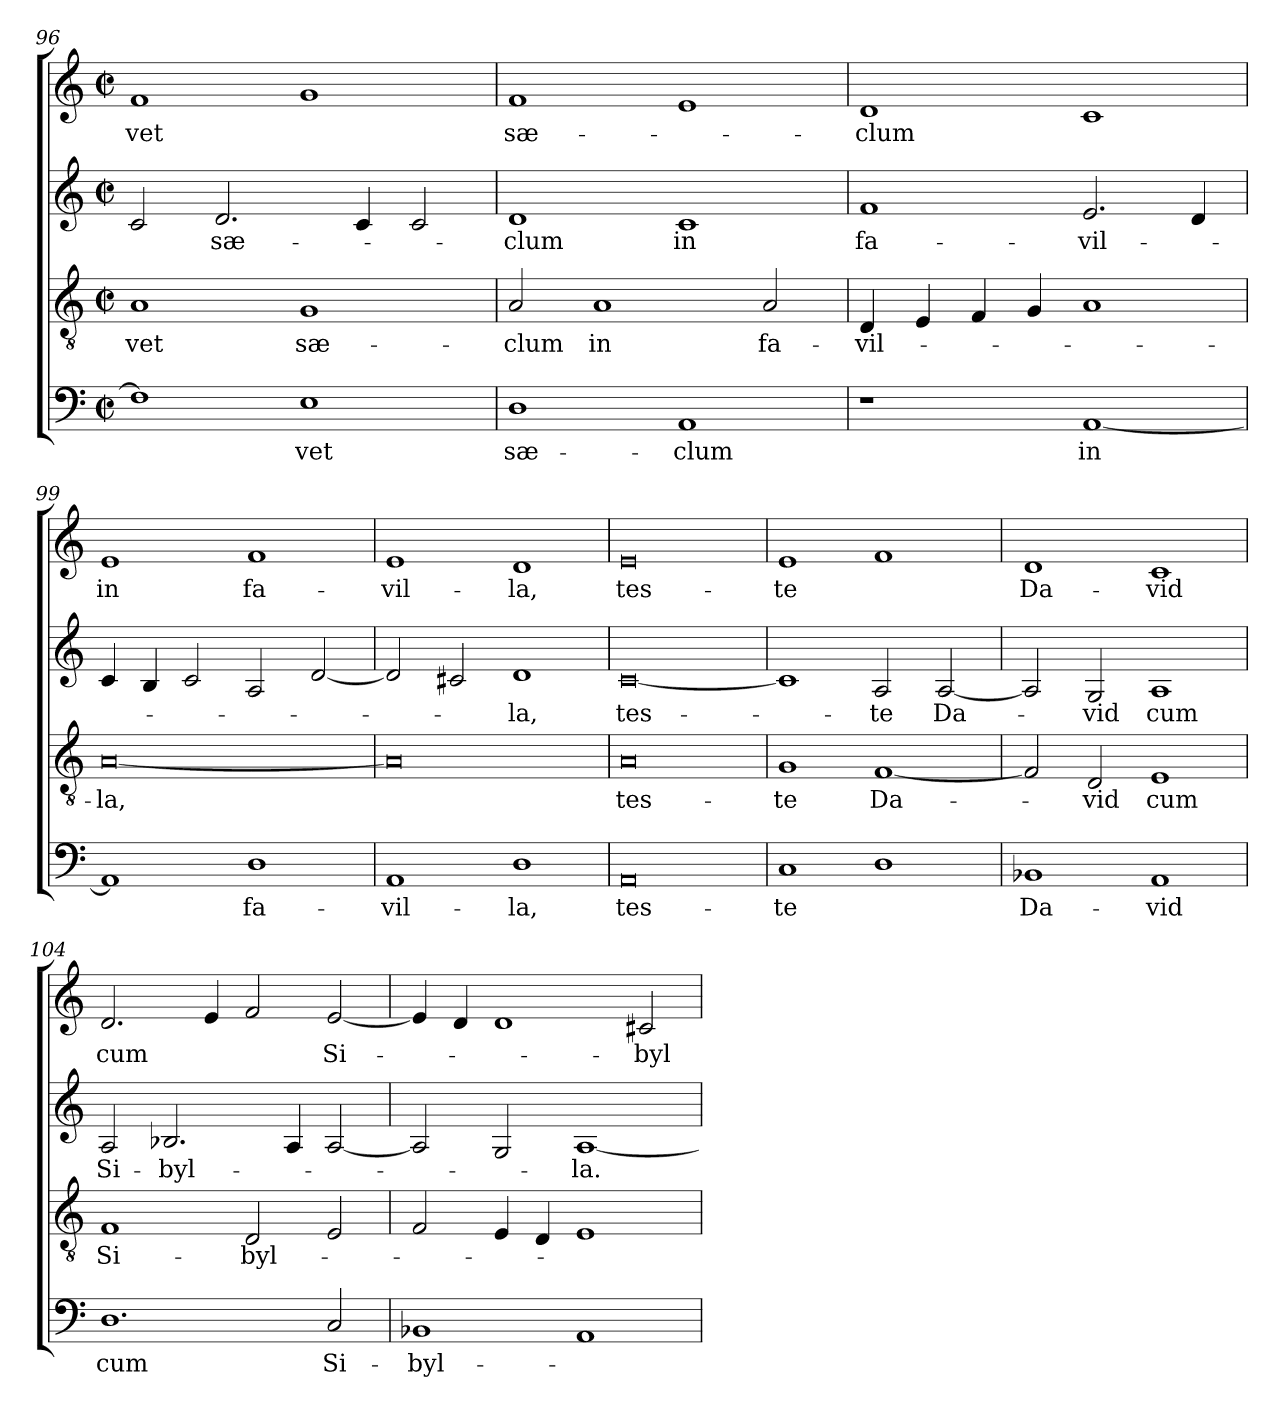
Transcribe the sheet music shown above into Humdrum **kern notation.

**kern	**text	**kern	**text	**kern	**text	**kern	**text
*part4	*part4	*part3	*part3	*part2	*part2	*part1	*part1
*staff4	*staff4	*staff3	*staff3	*staff2	*staff2	*staff1	*staff1
*clefF4	*	*clefGv2	*	*clefG2	*	*clefG2	*
*k[]	*	*k[]	*	*k[]	*	*k[]	*
*C:	*	*C:	*	*C:	*	*C:	*
*M2/2	*	*M2/2	*	*M2/2	*	*M2/2	*
*met(c|)	*	*met(c|)	*	*met(c|)	*	*met(c|)	*
=96	=96	=96	=96	=96	=96	=96	=96
!	!	!	!LO:LY:b	!	!	!	!LO:LY:b
1F]	.	1A	-vet	2c/	.	1f	-vet
!	!	!	!	!	!LO:LY:b	!	!
.	.	.	.	2.d/	sæ-	.	.
!	!LO:LY:b	!	!LO:LY:b	!	!	!	!
1E	-vet	1G	sæ-	.	.	1g	.
.	.	.	.	4c/	.	.	.
.	.	.	.	2c/	.	.	.
=97	=97	=97	=97	=97	=97	=97	=97
!	!LO:LY:b	!	!LO:LY:b	!	!LO:LY:b	!	!LO:LY:b
1D	sæ-	2A/	-clum	1d	-clum	1f	sæ-
!	!	!	!LO:LY:b	!	!	!	!
.	.	1A	in	.	.	.	.
!	!LO:LY:b	!	!	!	!LO:LY:b	!	!
1AA	-clum	.	.	1c	in	1e	.
!	!	!	!LO:LY:b	!	!	!	!
.	.	2A/	fa-	.	.	.	.
=98	=98	=98	=98	=98	=98	=98	=98
!	!	!	!LO:LY:b	!	!LO:LY:b	!	!LO:LY:b
1r	.	4D/	-vil-	1f	fa-	1d	-clum
.	.	4E/	.	.	.	.	.
.	.	4F/	.	.	.	.	.
.	.	4G/	.	.	.	.	.
!	!LO:LY:b	!	!	!	!LO:LY:b	!	!
[1AA	in	1A	.	2.e/	-vil-	1c	.
.	.	.	.	4d/	.	.	.
=99	=99	=99	=99	=99	=99	=99	=99
!	!	!	!LO:LY:b	!	!	!	!LO:LY:b
1AA]	.	[0A	-la,	4c/	.	1e	in
.	.	.	.	4B/	.	.	.
.	.	.	.	2c/	.	.	.
!	!LO:LY:b	!	!	!	!	!	!LO:LY:b
1D	fa-	.	.	2A/	.	1f	fa-
.	.	.	.	[2d/	.	.	.
!!LO:LB:g=z
=100	=100	=100	=100	=100	=100	=100	=100
!	!LO:LY:b	!	!	!	!	!	!LO:LY:b
1AA	-vil-	0A]	.	2d/]	.	1e	-vil-
.	.	.	.	2c#X/	.	.	.
!	!LO:LY:b	!	!	!	!LO:LY:b	!	!LO:LY:b
1D	-la,	.	.	1d	-la,	1d	-la,
=101	=101	=101	=101	=101	=101	=101	=101
!	!LO:LY:b	!	!LO:LY:b	!	!LO:LY:b	!	!LO:LY:b
0AA	tes-	0A	tes-	[0c	tes-	0e	tes-
=102	=102	=102	=102	=102	=102	=102	=102
!	!LO:LY:b	!	!LO:LY:b	!	!	!	!LO:LY:b
1C	-te	1G	-te	1c]	.	1e	-te
!	!	!	!LO:LY:b	!	!LO:LY:b	!	!
1D	.	[1F	Da-	2A/	-te	1f	.
!	!	!	!	!	!LO:LY:b	!	!
.	.	.	.	[2A/	Da-	.	.
=103	=103	=103	=103	=103	=103	=103	=103
!	!LO:LY:b	!	!	!	!	!	!LO:LY:b
1BB-X	Da-	2F/]	.	2A/]	.	1d	Da-
!	!	!	!LO:LY:b	!	!LO:LY:b	!	!
.	.	2D/	-vid	2G/	-vid	.	.
!	!LO:LY:b	!	!LO:LY:b	!	!LO:LY:b	!	!LO:LY:b
1AA	-vid	1E	cum	1A	cum	1c	-vid
=104	=104	=104	=104	=104	=104	=104	=104
!	!LO:LY:b	!	!LO:LY:b	!	!LO:LY:b	!	!LO:LY:b
1.D	cum	1F	Si-	2A/	Si-	2.d/	cum
!	!	!	!	!	!LO:LY:b	!	!
.	.	.	.	2.B-X/	-byl-	.	.
.	.	.	.	.	.	4e/	.
!	!	!	!LO:LY:b	!	!	!	!
.	.	2D/	-byl-	.	.	2f/	.
.	.	.	.	4A/	.	.	.
!	!LO:LY:b	!	!	!	!	!	!LO:LY:b
2C/	Si-	2E/	.	[2A/	.	[2e/	Si-
=105	=105	=105	=105	=105	=105	=105	=105
!	!LO:LY:b	!	!	!	!	!	!
1BB-X	-byl-	2F/	.	2A/]	.	4e/]	.
.	.	.	.	.	.	4d/	.
.	.	4E/	.	2G/	.	1d	.
.	.	4D/	.	.	.	.	.
!	!	!	!	!	!LO:LY:b	!	!
1AA	.	1E	.	[1A	-la.	.	.
!	!	!	!	!	!	!	!LO:LY:b
.	.	.	.	.	.	2c#X/	-byl-
=	=	=	=	=	=	=	=
*-	*-	*-	*-	*-	*-	*-	*-
